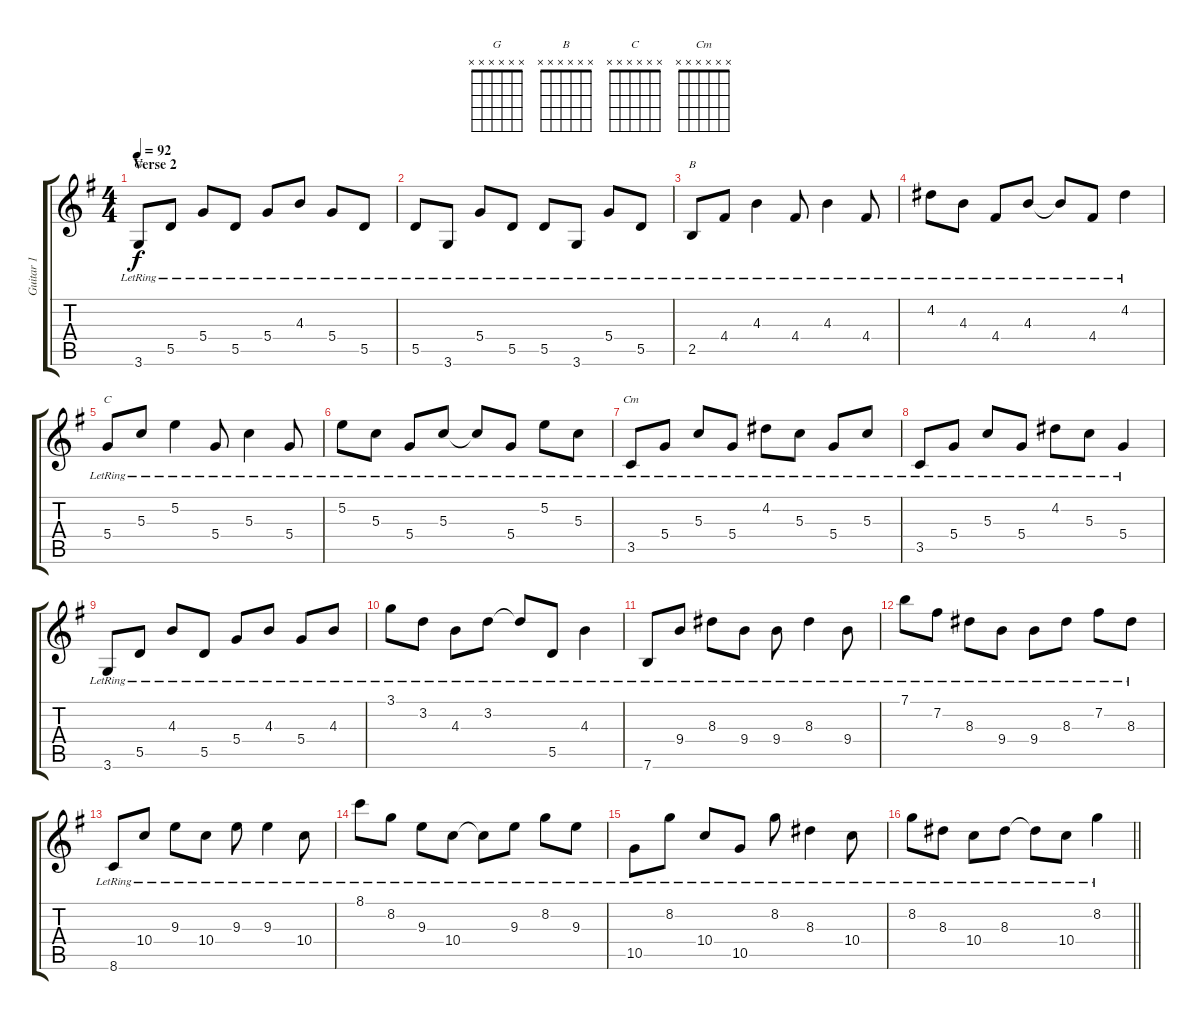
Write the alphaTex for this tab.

\track ("Guitar 1" "Guitar 1") {instrument electricguitarjazz}
\staff {score tabs}
\tuning (E4 B3 G3 D3 A2 E2) {hide}
\chord ("G" x x x x x x)
\chord ("B" x x x x x x)
\chord ("C" x x x x x x)
\chord ("Cm" x x x x x x)
\ts (4 4)
\section ("" "Verse 2")
\tempo 92
\clef g2
\ks g
3.6{lr}.8{ch "G" dy f} 5.5{lr}.8 5.4{lr}.8 5.5{lr}.8 5.4{lr}.8 4.3{lr}.8 5.4{lr}.8 5.5{lr}.8 |
5.5{lr}.8 3.6{lr}.8 5.4{lr}.8 5.5{lr}.8 5.5{lr}.8 3.6{lr}.8 5.4{lr}.8 5.5{lr}.8 |
2.5{lr}.8{ch "B"} 4.4{lr}.8 4.3{lr}.4 4.4{lr}.8 4.3{lr}.4 4.4{lr}.8 |
4.2{lr}.8 4.3{lr}.8 4.4{lr}.8 4.3{lr}.8 4.3{lr t}.8 4.4{lr}.8 4.2{lr}.4 |
5.4{lr}.8{ch "C"} 5.3{lr}.8 5.2{lr}.4 5.4{lr}.8 5.3{lr}.4 5.4{lr}.8 |
5.2{lr}.8 5.3{lr}.8 5.4{lr}.8 5.3{lr}.8 5.3{lr t}.8 5.4{lr}.8 5.2{lr}.8 5.3{lr}.8 |
3.5{lr}.8{ch "Cm"} 5.4{lr}.8 5.3{lr}.8 5.4{lr}.8 4.2{lr}.8 5.3{lr}.8 5.4{lr}.8 5.3{lr}.8 |
3.5{lr}.8 5.4{lr}.8 5.3{lr}.8 5.4{lr}.8 4.2{lr}.8 5.3{lr}.8 5.4{lr}.4 |
3.6{lr}.8 5.5{lr}.8 4.3{lr}.8 5.5{lr}.8 5.4{lr}.8 4.3{lr}.8 5.4{lr}.8 4.3{lr}.8 |
3.1{lr}.8 3.2{lr}.8 4.3{lr}.8 3.2{lr}.8 3.2{lr t}.8 5.5{lr}.8 4.3{lr}.4 |
7.6{lr}.8 9.4{lr}.8 8.3{lr}.8 9.4{lr}.8 9.4{lr}.8 8.3{lr}.4 9.4{lr}.8 |
7.1{lr}.8 7.2{lr}.8 8.3{lr}.8 9.4{lr}.8 9.4{lr}.8 8.3{lr}.8 7.2{lr}.8 8.3{lr}.8 |
8.6{lr}.8 10.4{lr}.8 9.3{lr}.8 10.4{lr}.8 9.3{lr}.8 9.3{lr}.4 10.4{lr}.8 |
8.1{lr}.8 8.2{lr}.8 9.3{lr}.8 10.4{lr}.8 10.4{lr t}.8 9.3{lr}.8 8.2{lr}.8 9.3{lr}.8 |
10.5{lr}.8 8.2{lr}.8 10.4{lr}.8 10.5{lr}.8 8.2{lr}.8 8.3{lr}.4 10.4{lr}.8 |
\barLineRight lightlight
8.2{lr}.8 8.3{lr}.8 10.4{lr}.8 8.3{lr}.8 8.3{lr t}.8 10.4{lr}.8 8.2{lr}.4
